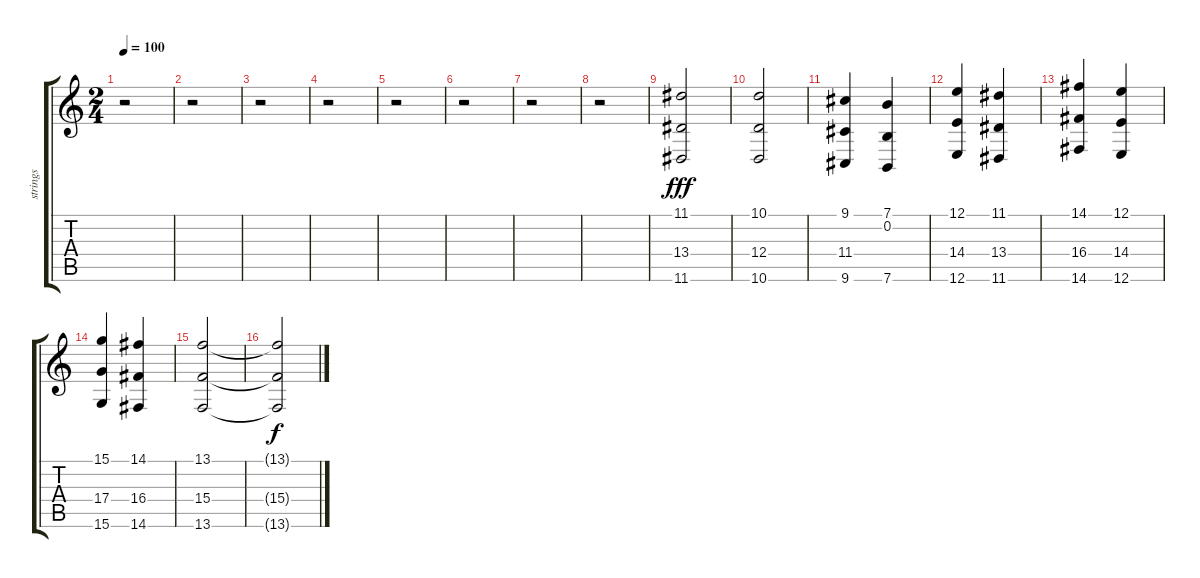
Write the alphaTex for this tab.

\track ("strings" "strings") {instrument tremolostrings}
\staff {score tabs}
\tuning (E4 B3 G3 D3 A2 E2) {hide}
\ts (2 4)
\tempo 100
\clef g2
\ks c
r.2{dy fff} |
r.2 |
r.2 |
r.2 |
r.2 |
r.2 |
r.2 |
r.2 |
(11.1 13.4 11.6).2 |
(10.1 12.4 10.6).2 |
(9.1 11.4 9.6).4 (7.1 0.2 7.6).4 |
(12.1 14.4 12.6).4 (11.1 13.4 11.6).4 |
(14.1 16.4 14.6).4 (12.1 14.4 12.6).4 |
(15.1 17.4 15.6).4 (14.1 16.4 14.6).4 |
(13.1 15.4 13.6).2 |
(13.1{sl t} 15.4{sl t} 13.6{sl t}).2{dy f}
